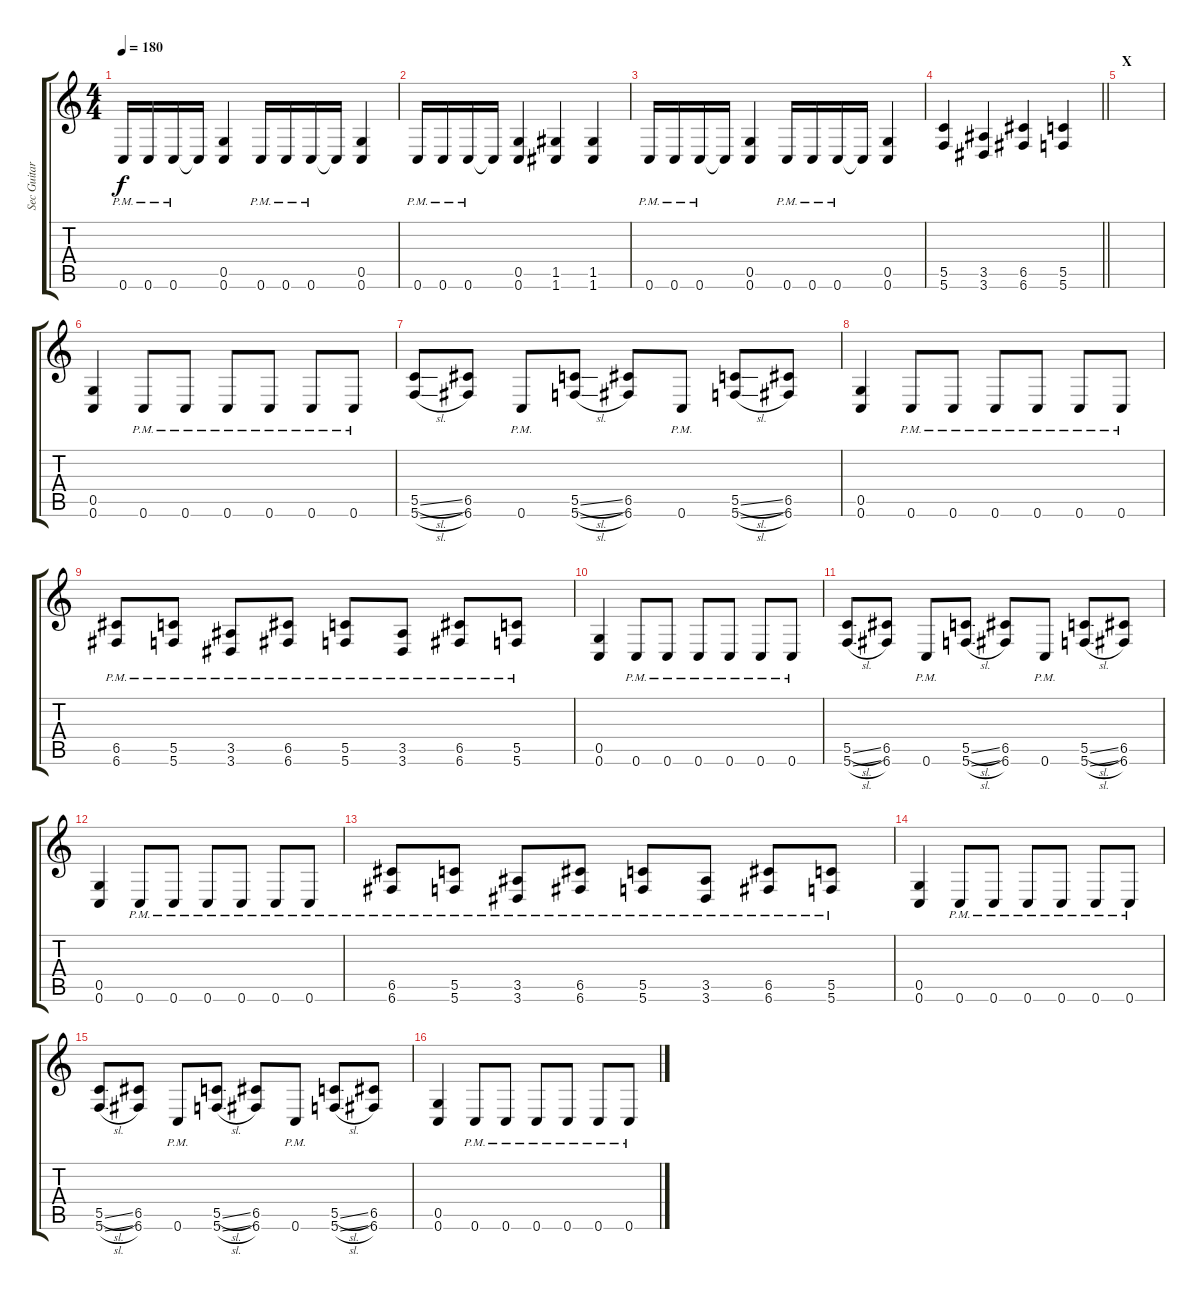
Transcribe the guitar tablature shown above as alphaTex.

\track ("Sec Guitar" "Sec Guitar") {instrument distortionguitar}
\staff {score tabs}
\tuning (D4 A3 F3 C3 G2 C2) {hide}
\ts (4 4)
\tempo 180
\clef g2
\ks c
0.6{pm}.16{dy f} 0.6{pm}.16 0.6{pm}.16 0.6{t}.16 (0.5 0.6).4 0.6{pm}.16 0.6{pm}.16 0.6{pm}.16 0.6{t}.16 (0.5 0.6).4 |
0.6{pm}.16 0.6{pm}.16 0.6{pm}.16 0.6{t}.16 (0.5 0.6).4 (1.5 1.6).4 (1.5 1.6).4 |
0.6{pm}.16 0.6{pm}.16 0.6{pm}.16 0.6{t}.16 (0.5 0.6).4 0.6{pm}.16 0.6{pm}.16 0.6{pm}.16 0.6{t}.16 (0.5 0.6).4 |
\barLineRight lightlight
(5.5 5.6).4 (3.5 3.6).4 (6.5 6.6).4 (5.5 5.6).4 |
\section ("" "X")
|
(0.5 0.6).4 0.6{pm}.8 0.6{pm}.8 0.6{pm}.8 0.6{pm}.8 0.6{pm}.8 0.6{pm}.8 |
(5.5{sl} 5.6{sl}).8 (6.5 6.6).8 0.6{pm}.8 (5.5{sl} 5.6{sl}).8 (6.5 6.6).8 0.6{pm}.8 (5.5{sl} 5.6{sl}).8 (6.5 6.6).8 |
(0.5 0.6).4 0.6{pm}.8 0.6{pm}.8 0.6{pm}.8 0.6{pm}.8 0.6{pm}.8 0.6{pm}.8 |
(6.5{pm} 6.6{pm}).8 (5.5{pm} 5.6{pm}).8 (3.5{pm} 3.6{pm}).8 (6.5{pm} 6.6{pm}).8 (5.5{pm} 5.6{pm}).8 (3.5{pm} 3.6{pm}).8 (6.5{pm} 6.6{pm}).8 (5.5{pm} 5.6{pm}).8 |
(0.5 0.6).4 0.6{pm}.8 0.6{pm}.8 0.6{pm}.8 0.6{pm}.8 0.6{pm}.8 0.6{pm}.8 |
(5.5{sl} 5.6{sl}).8 (6.5 6.6).8 0.6{pm}.8 (5.5{sl} 5.6{sl}).8 (6.5 6.6).8 0.6{pm}.8 (5.5{sl} 5.6{sl}).8 (6.5 6.6).8 |
(0.5 0.6).4 0.6{pm}.8 0.6{pm}.8 0.6{pm}.8 0.6{pm}.8 0.6{pm}.8 0.6{pm}.8 |
(6.5{pm} 6.6{pm}).8 (5.5{pm} 5.6{pm}).8 (3.5{pm} 3.6{pm}).8 (6.5{pm} 6.6{pm}).8 (5.5{pm} 5.6{pm}).8 (3.5{pm} 3.6{pm}).8 (6.5{pm} 6.6{pm}).8 (5.5{pm} 5.6{pm}).8 |
(0.5 0.6).4 0.6{pm}.8 0.6{pm}.8 0.6{pm}.8 0.6{pm}.8 0.6{pm}.8 0.6{pm}.8 |
(5.5{sl} 5.6{sl}).8 (6.5 6.6).8 0.6{pm}.8 (5.5{sl} 5.6{sl}).8 (6.5 6.6).8 0.6{pm}.8 (5.5{sl} 5.6{sl}).8 (6.5 6.6).8 |
(0.5 0.6).4 0.6{pm}.8 0.6{pm}.8 0.6{pm}.8 0.6{pm}.8 0.6{pm}.8 0.6{pm}.8
